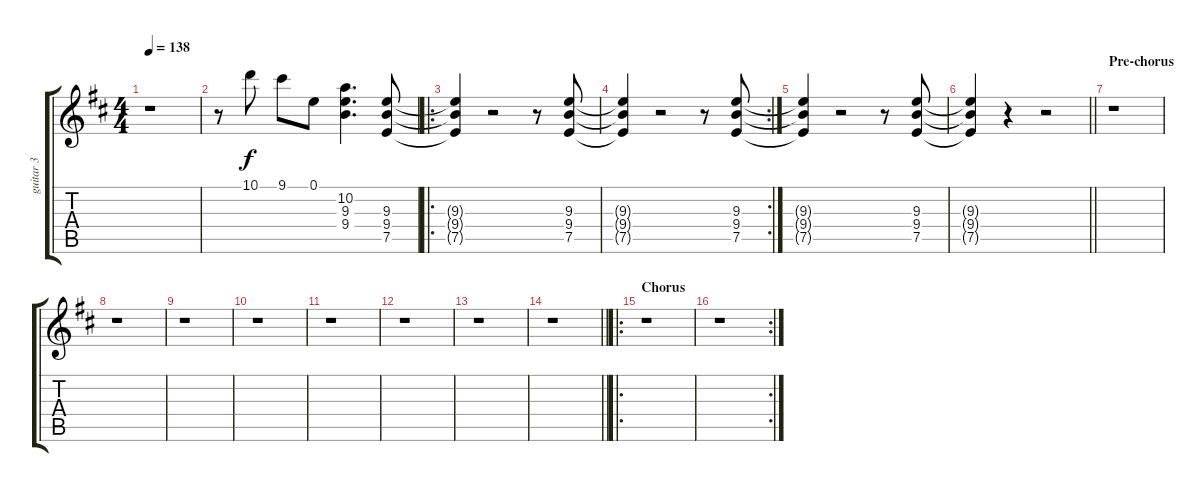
\track ("guitar 3" "guitar 3") {instrument acousticguitarsteel}
\staff {score tabs}
\tuning (E4 B3 G3 D3 A2 E2) {hide}
\ts (4 4)
\tempo 138
\clef g2
\ks d
r.1{dy f} |
r.8 10.1.8 9.1.8 0.1.8 (10.2 9.3{t} 9.4{t}).4{d} (9.3 9.4 7.5).8 |
\ro
(9.3{t} 9.4{t} 7.5{t}).4 r.2 r.8 (9.3 9.4 7.5).8 |
\rc 2
(9.3{t} 9.4{t} 7.5{t}).4 r.2 r.8 (9.3 9.4 7.5).8 |
(9.3{t} 9.4{t} 7.5{t}).4 r.2 r.8 (9.3 9.4 7.5).8 |
\barLineRight lightlight
(9.3{t} 9.4{t} 7.5{t}).4 r.4 r.2 |
\section ("" "Pre-chorus")
r.1 |
r.1 |
r.1 |
r.1 |
r.1 |
r.1 |
r.1 |
\barLineRight lightlight
r.1 |
\ro
\section ("" "Chorus")
r.1 |
\rc 2
r.1
